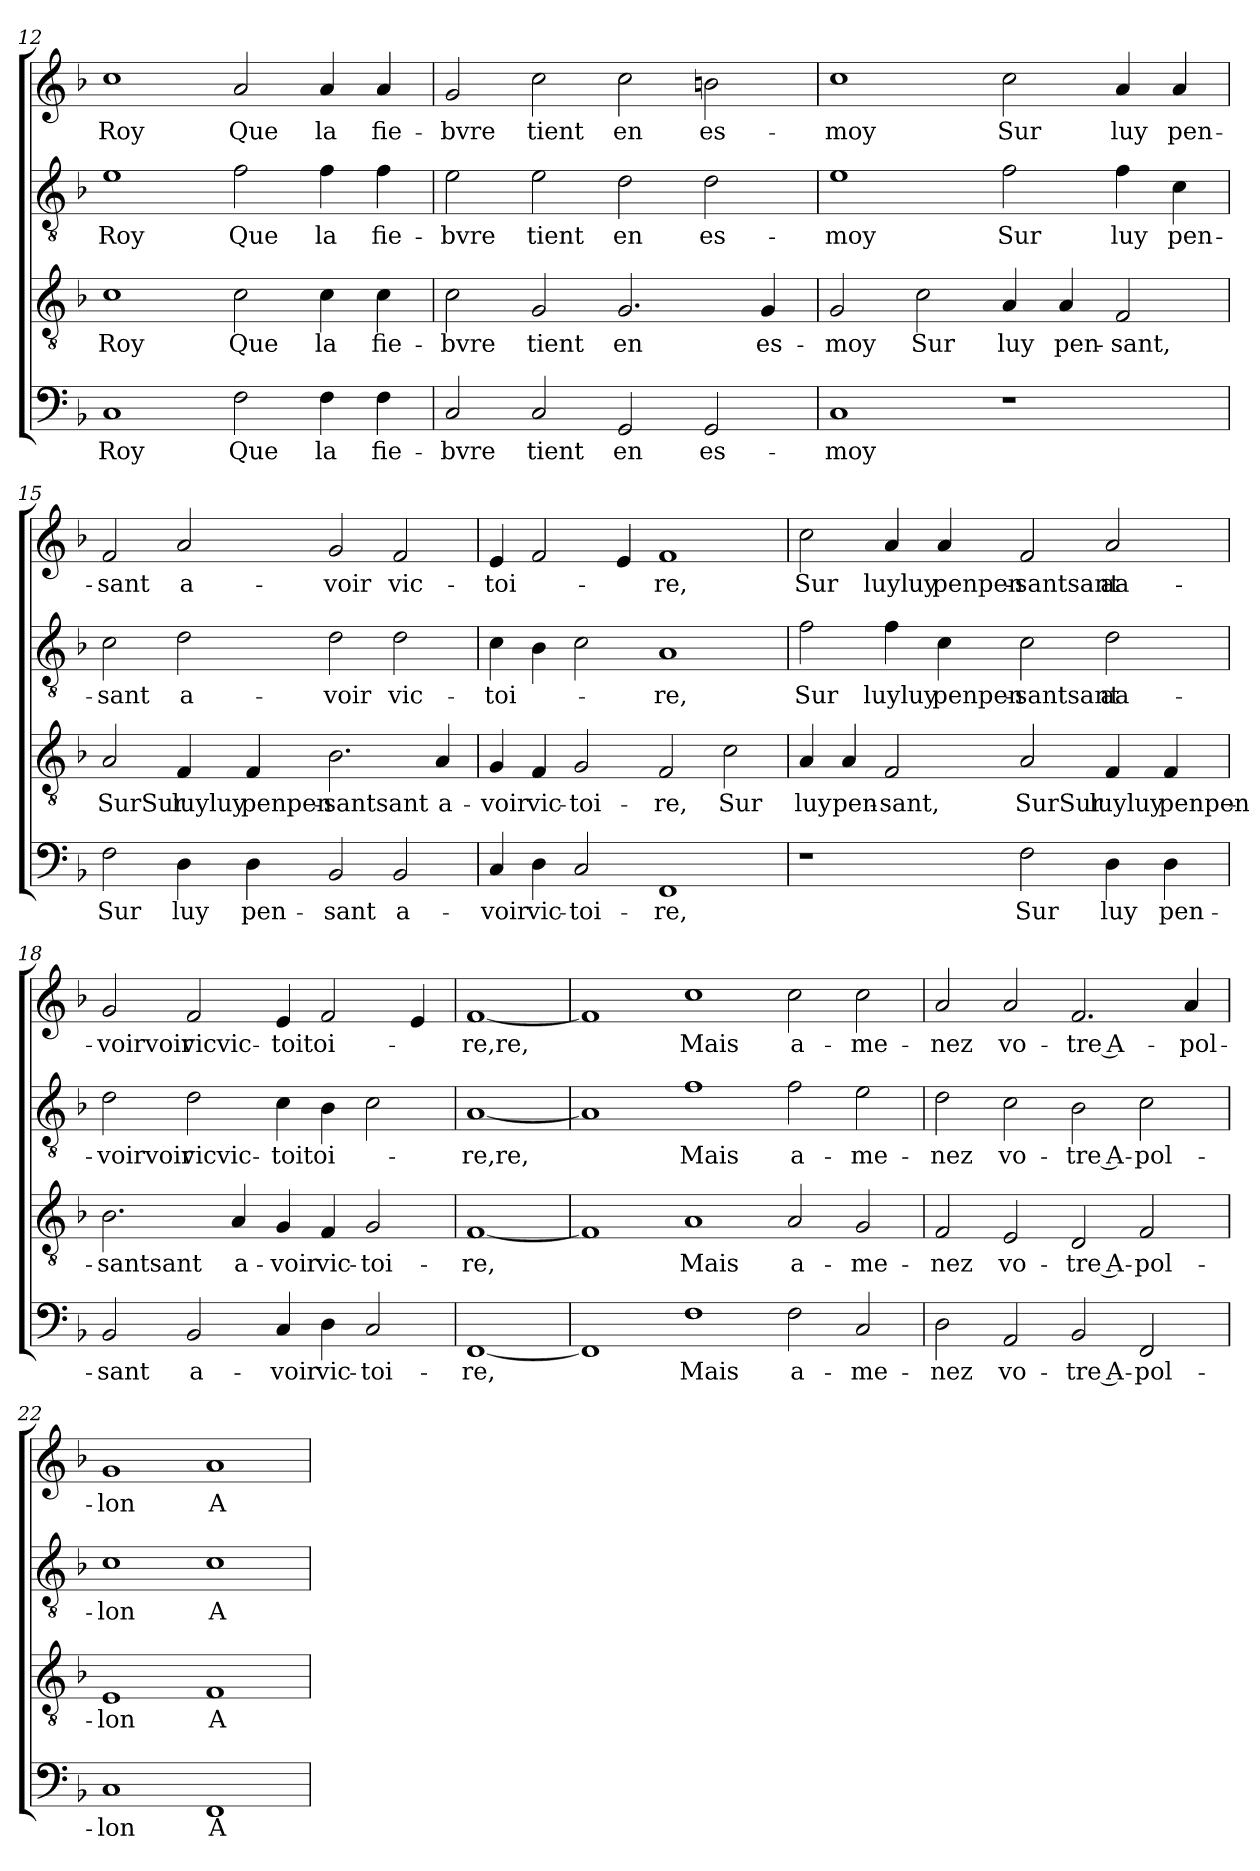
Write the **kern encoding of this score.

**kern	**text	**kern	**text	**kern	**text	**kern	**text
*part4	*part4	*part3	*part3	*part2	*part2	*part1	*part1
*staff4	*staff4	*staff3	*staff3	*staff2	*staff2	*staff1	*staff1
*clefF4	*	*clefGv2	*	*clefGv2	*	*clefG2	*
*k[b-]	*	*k[b-]	*	*k[b-]	*	*k[b-]	*
=12	=12	=12	=12	=12	=12	=12	=12
1C	Roy	1c	Roy	1e	Roy	1cc	Roy
2F	Que	2c	Que	2f	Que	2a	Que
4F	la	4c	la	4f	la	4a	la
4F	fie-	4c	fie-	4f	fie-	4a	fie-
=13	=13	=13	=13	=13	=13	=13	=13
2C	-bvre	2c	-bvre	2e	-bvre	2g	-bvre
2C	tient	2G	tient	2e	tient	2cc	tient
2GG	en	2.G	en	2d	en	2cc	en
2GG	es-	.	.	2d	es-	2bn	es-
.	.	4G	es-	.	.	.	.
=14	=14	=14	=14	=14	=14	=14	=14
1C	-moy	2G	-moy	1e	-moy	1cc	-moy
.	.	2c	Sur	.	.	.	.
1r	.	4A	luy	2f	Sur	2cc	Sur
.	.	4A	pen-	.	.	.	.
.	.	2F	-sant,	4f	luy	4a	luy
.	.	.	.	4c	pen-	4a	pen-
!!LO:PB:g=z
=15	=15	=15	=15	=15	=15	=15	=15
2F	Sur	2A	SurSur	2c	-sant	2f	-sant
4D	luy	4F	luyluy	2d	a-	2a	a-
4D	pen-	4F	penpen-	.	.	.	.
2BB-	-sant	2.B-	-santsant	2d	-voir	2g	-voir
2BB-	a-	.	.	2d	vic-	2f	vic-
.	.	4A	a-	.	.	.	.
=16	=16	=16	=16	=16	=16	=16	=16
4C	-voir	4G	-voir	4c	-toi-	4e	-toi-
4D	vic-	4F	vic-	4B-	.	2f	.
2C	-toi-	2G	-toi-	2c	.	.	.
.	.	.	.	.	.	4e	.
1FF	-re,	2F	-re,	1A	-re,	1f	-re,
.	.	2c	Sur	.	.	.	.
=17	=17	=17	=17	=17	=17	=17	=17
1r	.	4A	luy	2f	Sur	2cc	Sur
.	.	4A	pen-	.	.	.	.
.	.	2F	-sant,	4f	luyluy	4a	luyluy
.	.	.	.	4c	penpen-	4a	penpen-
2F	Sur	2A	SurSur	2c	-santsant	2f	-santsant
4D	luy	4F	luyluy	2d	aa-	2a	aa-
4D	pen-	4F	penpen-	.	.	.	.
=18	=18	=18	=18	=18	=18	=18	=18
2BB-	-sant	2.B-	-santsant	2d	-voirvoir	2g	-voirvoir
2BB-	a-	.	.	2d	vicvic-	2f	vicvic-
.	.	4A	a-	.	.	.	.
4C	-voir	4G	-voir	4c	-toitoi-	4e	-toitoi-
4D	vic-	4F	vic-	4B-	.	2f	.
2C	-toi-	2G	-toi-	2c	.	.	.
.	.	.	.	.	.	4e	.
=19	=19	=19	=19	=19	=19	=19	=19
[1FF	-re,	[1F	-re,	[1A	-re,re,	[1f	-re,re,
!!LO:LB:g=z
=20	=20	=20	=20	=20	=20	=20	=20
1FF]	.	1F]	.	1A]	.	1f]	.
1F	Mais	1A	Mais	1f	Mais	1cc	Mais
2F	a-	2A	a-	2f	a-	2cc	a-
2C	-me-	2G	-me-	2e	-me-	2cc	-me-
=21	=21	=21	=21	=21	=21	=21	=21
2D	-nez	2F	-nez	2d	-nez	2a	-nez
2AA	vo-	2E	vo-	2c	vo-	2a	vo-
2BB-	-tre A-	2D	-tre A-	2B-	-tre A-	2.f	-tre A-
2FF	-pol-	2F	-pol-	2c	-pol-	.	.
.	.	.	.	.	.	4a	-pol-
=22	=22	=22	=22	=22	=22	=22	=22
1C	-lon	1E	-lon	1c	-lon	1g	-lon
1FF	A-	1F	A-	1c	A-	1a	A-
=	=	=	=	=	=	=	=
*-	*-	*-	*-	*-	*-	*-	*-
